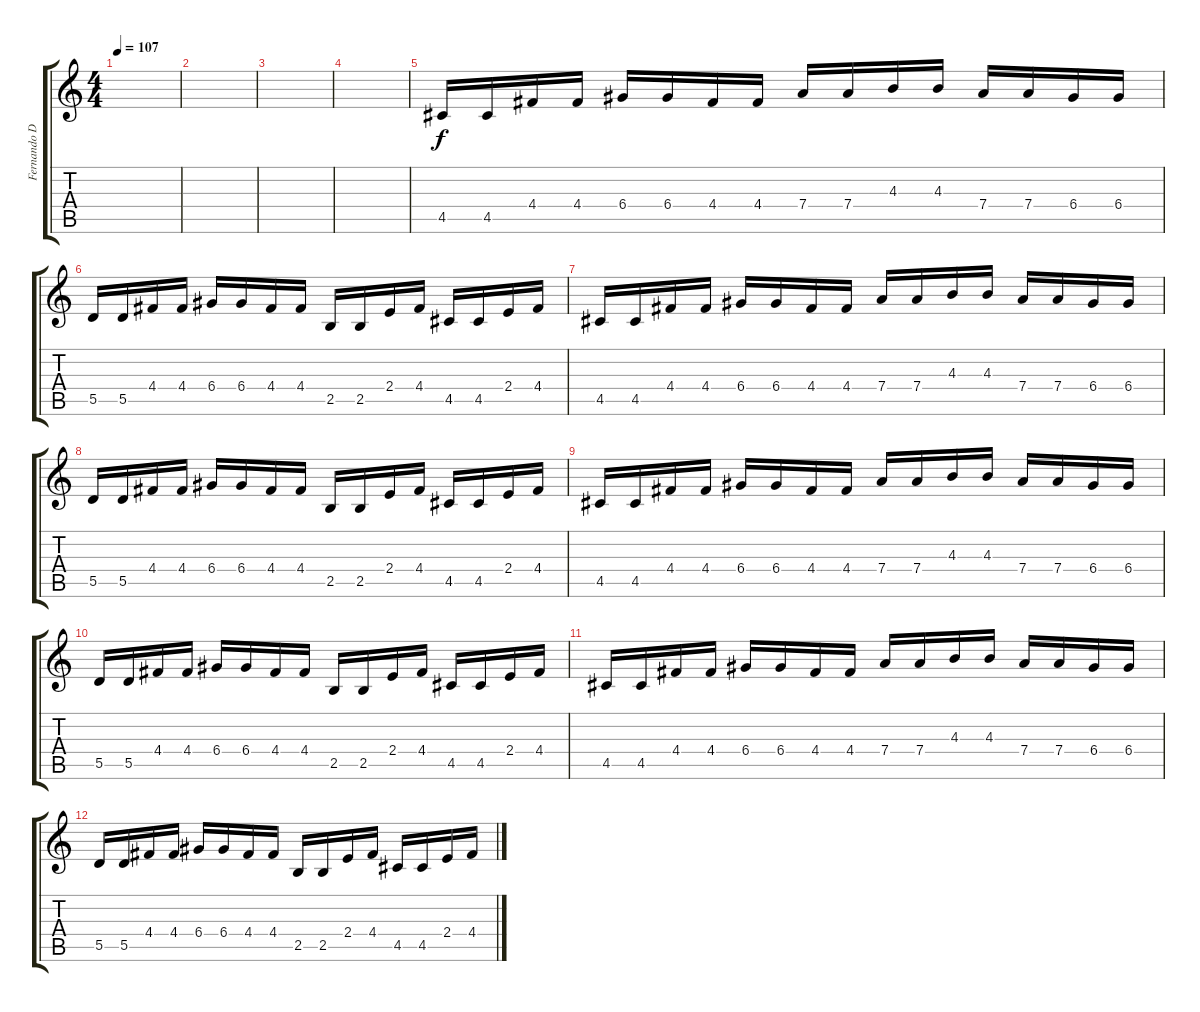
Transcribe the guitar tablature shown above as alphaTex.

\track ("Fernando Distorção" "Fernando D") {instrument distortionguitar}
\staff {score tabs}
\tuning (E4 B3 G3 D3 A2 E2) {hide}
\ts (4 4)
\tempo 107
\clef g2
\ks c
|
|
|
|
4.5.16 4.5.16 4.4.16 4.4.16 6.4.16 6.4.16 4.4.16 4.4.16 7.4.16 7.4.16 4.3.16 4.3.16 7.4.16 7.4.16 6.4.16 6.4.16 |
5.5.16 5.5.16 4.4.16 4.4.16 6.4.16 6.4.16 4.4.16 4.4.16 2.5.16 2.5.16 2.4.16 4.4.16 4.5.16 4.5.16 2.4.16 4.4.16 |
4.5.16 4.5.16 4.4.16 4.4.16 6.4.16 6.4.16 4.4.16 4.4.16 7.4.16 7.4.16 4.3.16 4.3.16 7.4.16 7.4.16 6.4.16 6.4.16 |
5.5.16 5.5.16 4.4.16 4.4.16 6.4.16 6.4.16 4.4.16 4.4.16 2.5.16 2.5.16 2.4.16 4.4.16 4.5.16 4.5.16 2.4.16 4.4.16 |
4.5.16 4.5.16 4.4.16 4.4.16 6.4.16 6.4.16 4.4.16 4.4.16 7.4.16 7.4.16 4.3.16 4.3.16 7.4.16 7.4.16 6.4.16 6.4.16 |
5.5.16 5.5.16 4.4.16 4.4.16 6.4.16 6.4.16 4.4.16 4.4.16 2.5.16 2.5.16 2.4.16 4.4.16 4.5.16 4.5.16 2.4.16 4.4.16 |
4.5.16 4.5.16 4.4.16 4.4.16 6.4.16 6.4.16 4.4.16 4.4.16 7.4.16 7.4.16 4.3.16 4.3.16 7.4.16 7.4.16 6.4.16 6.4.16 |
5.5.16 5.5.16 4.4.16 4.4.16 6.4.16 6.4.16 4.4.16 4.4.16 2.5.16 2.5.16 2.4.16 4.4.16 4.5.16 4.5.16 2.4.16 4.4.16
